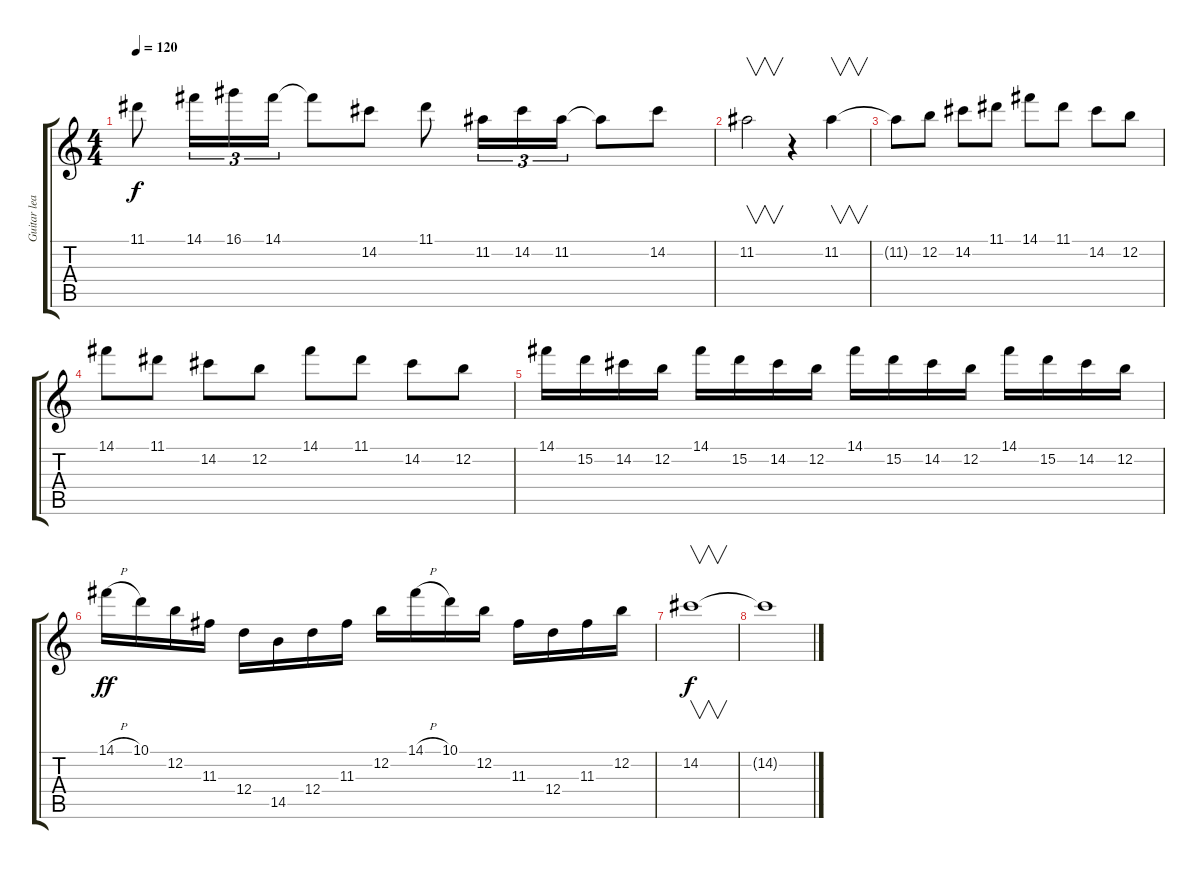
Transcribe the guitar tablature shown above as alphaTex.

\track ("Guitar lead" "Guitar lea") {instrument overdrivenguitar}
\staff {score tabs}
\tuning (E4 B3 G3 D3 A2 E2) {hide}
\ts (4 4)
\tempo 120
\clef g2
\ks c
11.1.8{dy f} 14.1.16{tu (3 2)} 16.1.16{tu (3 2)} 14.1.16{tu (3 2)} 14.1{t}.8 14.2.8 11.1.8 11.2.16{tu (3 2)} 14.2.16{tu (3 2)} 11.2.16{tu (3 2)} 11.2{t}.8 14.2.8 |
11.2.2{v} r.4 11.2.4{v} |
11.2{t}.8 12.2.8 14.2.8 11.1.8 14.1.8 11.1.8 14.2.8 12.2.8 |
14.1.8 11.1.8 14.2.8 12.2.8 14.1.8 11.1.8 14.2.8 12.2.8 |
14.1.16 15.2.16 14.2.16 12.2.16 14.1.16 15.2.16 14.2.16 12.2.16 14.1.16 15.2.16 14.2.16 12.2.16 14.1.16 15.2.16 14.2.16 12.2.16 |
14.1{h}.16{dy ff} 10.1.16 12.2.16 11.3.16 12.4.16 14.5.16 12.4.16 11.3.16 12.2.16 14.1{h}.16 10.1.16 12.2.16 11.3.16 12.4.16 11.3.16 12.2.16 |
14.2.1{v dy f} |
14.2{t}.1
